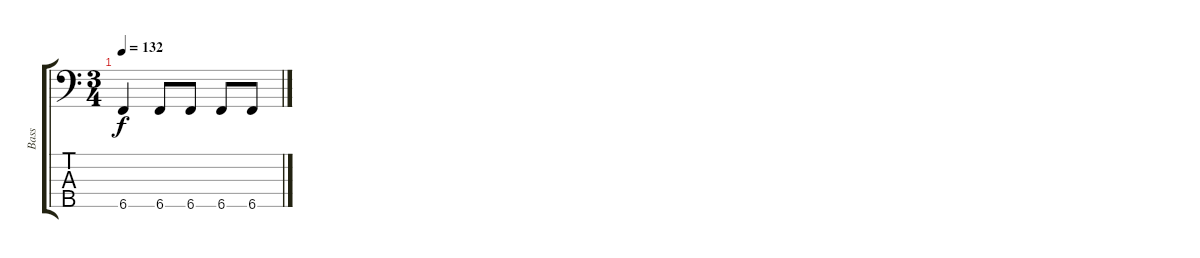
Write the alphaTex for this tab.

\track ("Bass" "Bass") {instrument electricbassfinger}
\staff {score tabs}
\tuning (G2 D2 A1 E1 B0) {hide}
\ts (3 4)
\tempo 132
\clef f4
\ks c
6.5.4{dy f} 6.5.8 6.5.8 6.5.8 6.5.8
